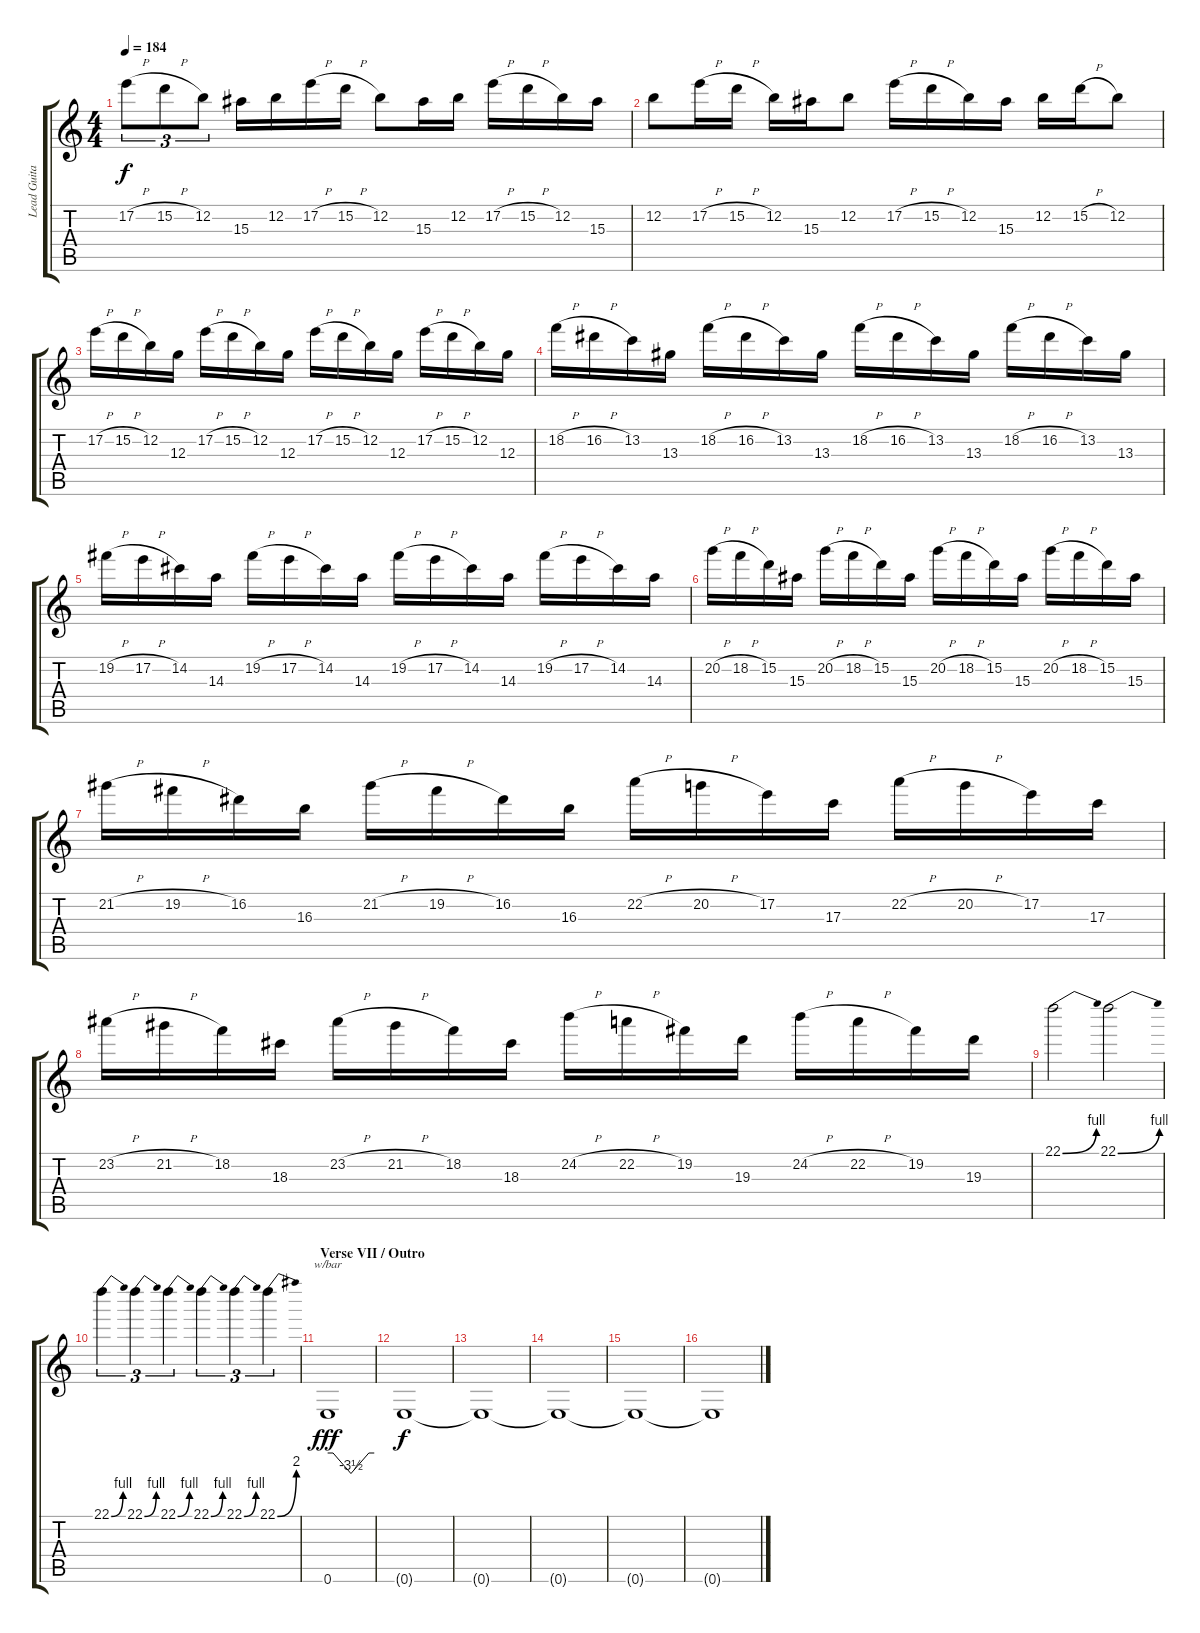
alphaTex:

\track ("Lead Guitar (Dave Mustaine)" "Lead Guita") {instrument distortionguitar}
\staff {score tabs}
\tuning (E4 B3 G3 D3 A2 E2) {hide}
\ts (4 4)
\tempo 184
\clef g2
\ks c
17.2{h}.8{tu (3 2) dy f} 15.2{h}.8{tu (3 2)} 12.2.8{tu (3 2)} 15.3.16 12.2.16 17.2{h}.16 15.2{h}.16 12.2.8 15.3.16 12.2.16 17.2{h}.16 15.2{h}.16 12.2.16 15.3.16 |
12.2.8 17.2{h}.16 15.2{h}.16 12.2.16 15.3.16 12.2.8 17.2{h}.16 15.2{h}.16 12.2.16 15.3.16 12.2.16 15.2{h}.16 12.2.8 |
17.2{h}.16 15.2{h}.16 12.2.16 12.3.16 17.2{h}.16 15.2{h}.16 12.2.16 12.3.16 17.2{h}.16 15.2{h}.16 12.2.16 12.3.16 17.2{h}.16 15.2{h}.16 12.2.16 12.3.16 |
18.2{h}.16 16.2{h}.16 13.2.16 13.3.16 18.2{h}.16 16.2{h}.16 13.2.16 13.3.16 18.2{h}.16 16.2{h}.16 13.2.16 13.3.16 18.2{h}.16 16.2{h}.16 13.2.16 13.3.16 |
19.2{h}.16 17.2{h}.16 14.2.16 14.3.16 19.2{h}.16 17.2{h}.16 14.2.16 14.3.16 19.2{h}.16 17.2{h}.16 14.2.16 14.3.16 19.2{h}.16 17.2{h}.16 14.2.16 14.3.16 |
20.2{h}.16 18.2{h}.16 15.2.16 15.3.16 20.2{h}.16 18.2{h}.16 15.2.16 15.3.16 20.2{h}.16 18.2{h}.16 15.2.16 15.3.16 20.2{h}.16 18.2{h}.16 15.2.16 15.3.16 |
21.2{h}.16 19.2{h}.16 16.2.16 16.3.16 21.2{h}.16 19.2{h}.16 16.2.16 16.3.16 22.2{h}.16 20.2{h}.16 17.2.16 17.3.16 22.2{h}.16 20.2{h}.16 17.2.16 17.3.16 |
23.2{h}.16 21.2{h}.16 18.2.16 18.3.16 23.2{h}.16 21.2{h}.16 18.2.16 18.3.16 24.2{h}.16 22.2{h}.16 19.2.16 19.3.16 24.2{h}.16 22.2{h}.16 19.2.16 19.3.16 |
22.1{be (bend 0 0 60 4)}.2 22.1{be (bend 0 0 60 4)}.2 |
22.1{be (bend 0 0 60 4)}.4{tu (3 2)} 22.1{be (bend 0 0 60 4)}.4{tu (3 2)} 22.1{be (bend 0 0 60 4)}.4{tu (3 2)} 22.1{be (bend 0 0 60 4)}.4{tu (3 2)} 22.1{be (bend 0 0 60 4)}.4{tu (3 2)} 22.1{be (bend 0 0 60 8)}.4{tu (3 2)} |
\section ("" "Verse VII / Outro")
0.6.1{tbe (custom default 0 0 7 0 30 -14 53 0 60 0) dy fff} |
0.6{t}.1{dy f} |
0.6{t}.1 |
0.6{t}.1 |
0.6{t}.1 |
0.6{t}.1
